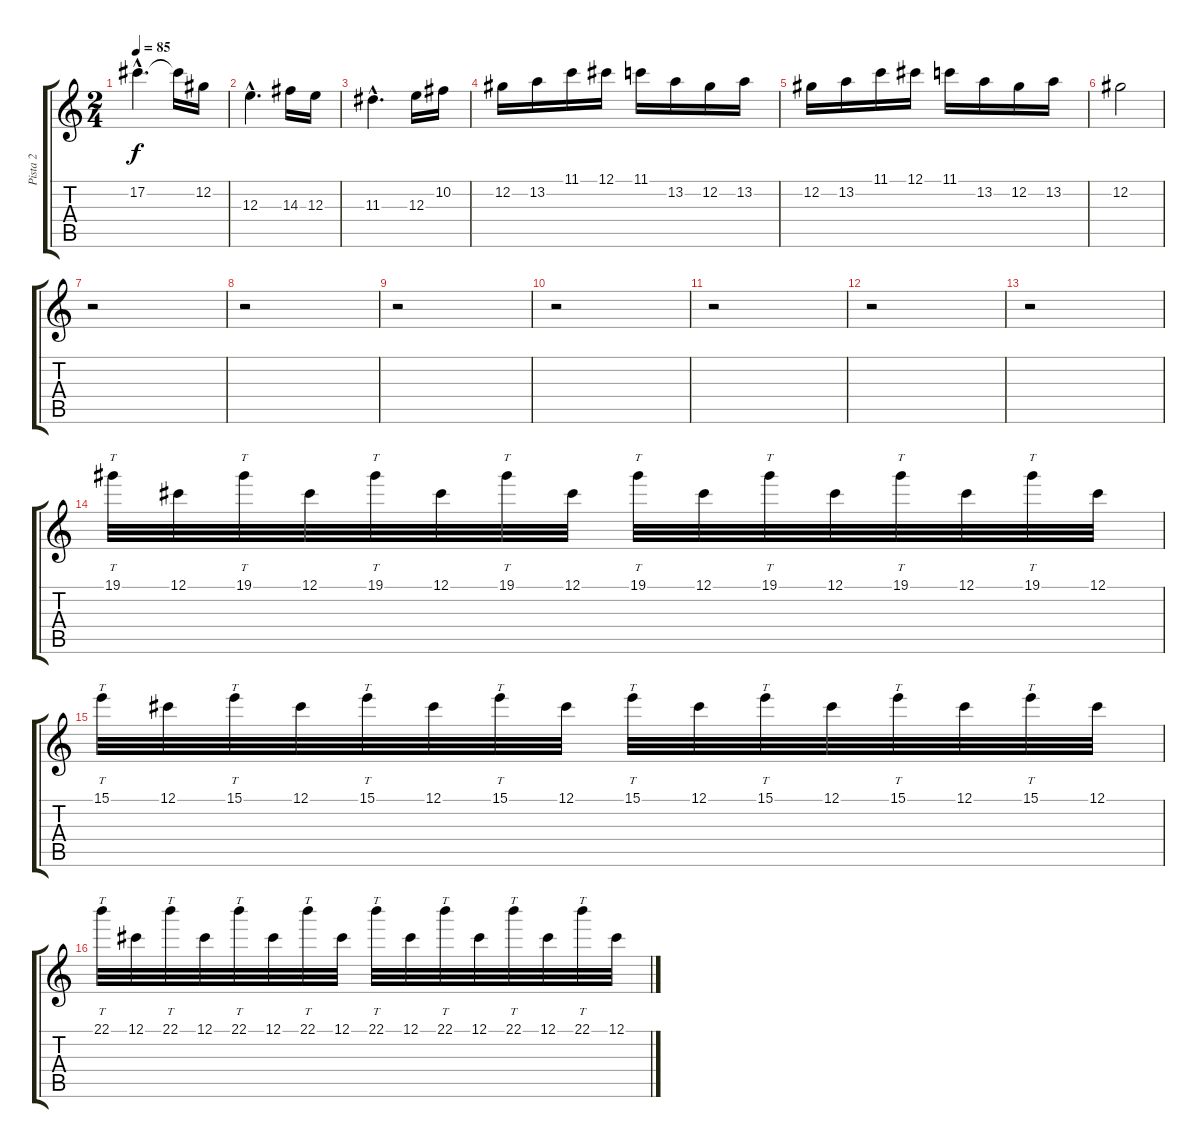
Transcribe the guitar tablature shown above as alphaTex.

\track ("Pista 2" "Pista 2") {instrument overdrivenguitar}
\staff {score tabs}
\tuning (Db4 Ab3 E3 B2 Gb2 Db2) {hide}
\ts (2 4)
\tempo 85
\clef g2
\ks c
17.2{hac}.4{d dy f} 17.2{t}.16 12.2.16 |
12.3{hac}.4{d} 14.3.16 12.3.16 |
11.3{hac}.4{d} 12.3.16 10.2.16 |
12.2.16 13.2.16 11.1.16 12.1.16 11.1.16 13.2.16 12.2.16 13.2.16 |
12.2.16 13.2.16 11.1.16 12.1.16 11.1.16 13.2.16 12.2.16 13.2.16 |
12.2.2 |
r.2 |
r.2 |
r.2 |
r.2 |
r.2 |
r.2 |
r.2 |
19.1.32{tt} 12.1.32 19.1.32{tt} 12.1.32 19.1.32{tt} 12.1.32 19.1.32{tt} 12.1.32 19.1.32{tt} 12.1.32 19.1.32{tt} 12.1.32 19.1.32{tt} 12.1.32 19.1.32{tt} 12.1.32 |
15.1.32{tt} 12.1.32 15.1.32{tt} 12.1.32 15.1.32{tt} 12.1.32 15.1.32{tt} 12.1.32 15.1.32{tt} 12.1.32 15.1.32{tt} 12.1.32 15.1.32{tt} 12.1.32 15.1.32{tt} 12.1.32 |
22.1.32{tt} 12.1.32 22.1.32{tt} 12.1.32 22.1.32{tt} 12.1.32 22.1.32{tt} 12.1.32 22.1.32{tt} 12.1.32 22.1.32{tt} 12.1.32 22.1.32{tt} 12.1.32 22.1.32{tt} 12.1.32
